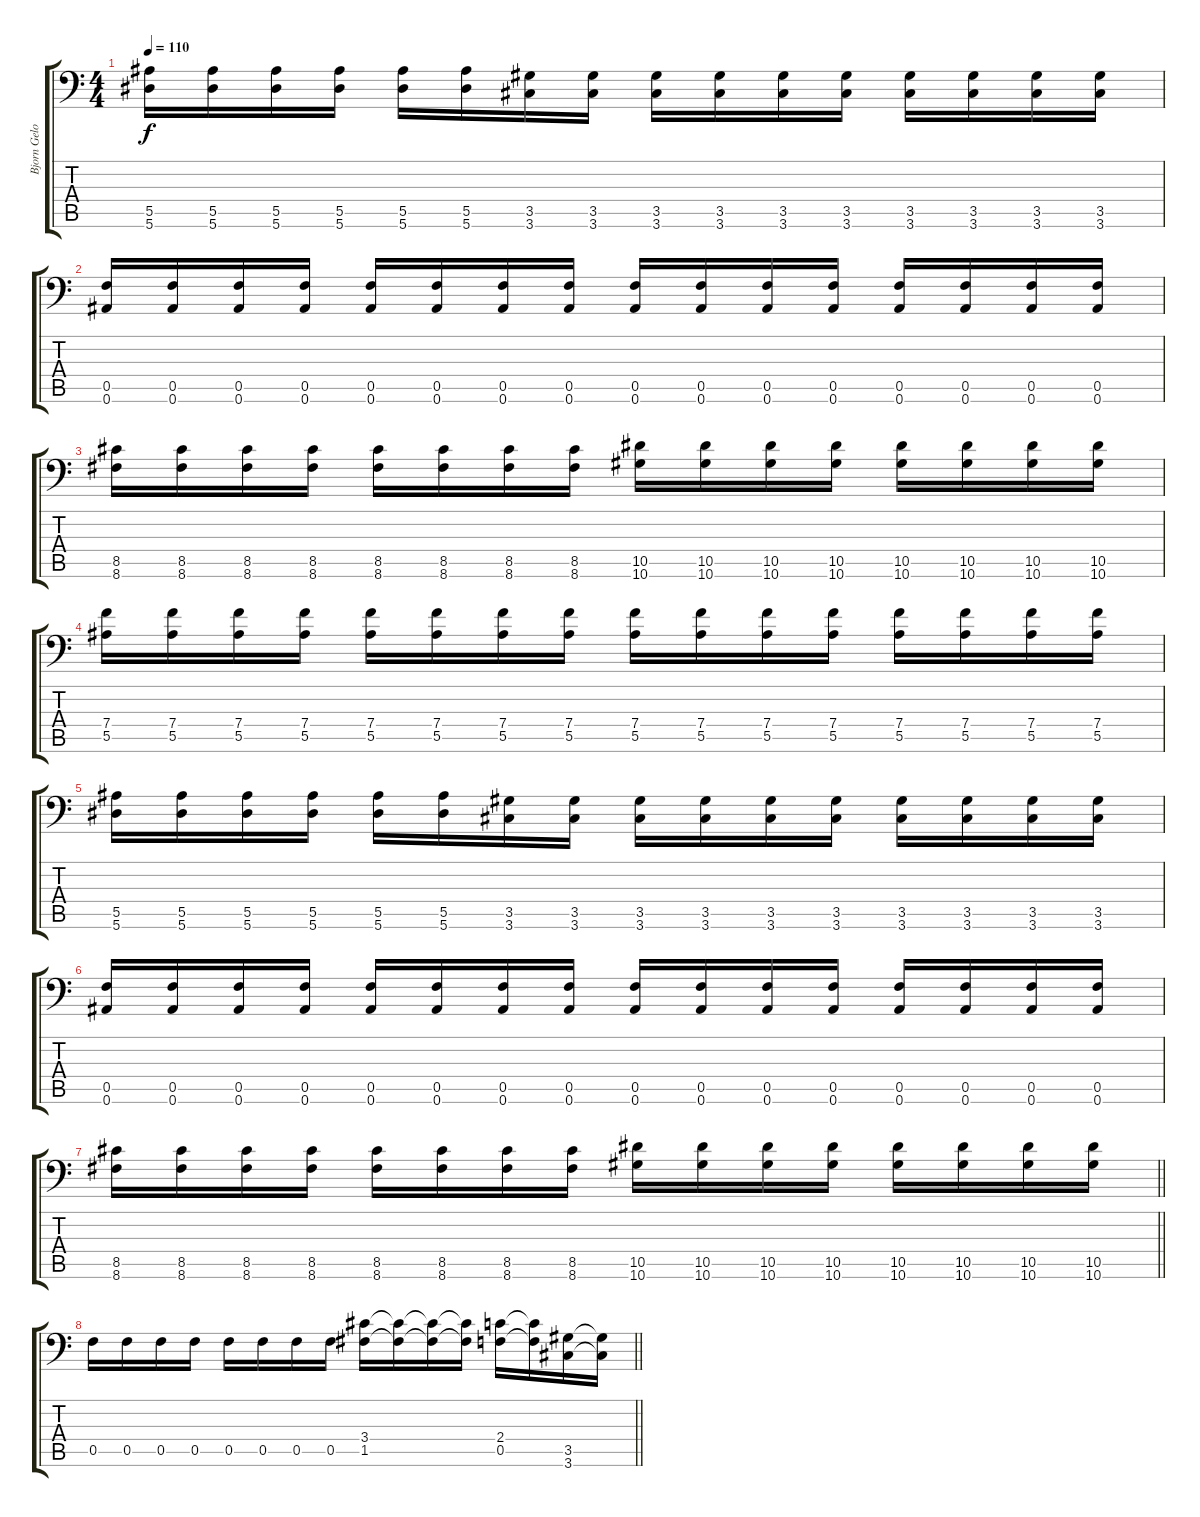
\track ("Bjorn Gelotte" "Bjorn Gelo") {instrument distortionguitar}
\staff {score tabs}
\tuning (C4 G3 Eb3 Bb2 F2 Bb1) {hide}
\ts (4 4)
\tempo 110
\clef f4
\ks c
(5.5 5.6).16{dy f} (5.5 5.6).16 (5.5 5.6).16 (5.5 5.6).16 (5.5 5.6).16 (5.5 5.6).16 (3.5 3.6).16 (3.5 3.6).16 (3.5 3.6).16 (3.5 3.6).16 (3.5 3.6).16 (3.5 3.6).16 (3.5 3.6).16 (3.5 3.6).16 (3.5 3.6).16 (3.5 3.6).16 |
(0.5 0.6).16 (0.5 0.6).16 (0.5 0.6).16 (0.5 0.6).16 (0.5 0.6).16 (0.5 0.6).16 (0.5 0.6).16 (0.5 0.6).16 (0.5 0.6).16 (0.5 0.6).16 (0.5 0.6).16 (0.5 0.6).16 (0.5 0.6).16 (0.5 0.6).16 (0.5 0.6).16 (0.5 0.6).16 |
(8.5 8.6).16 (8.5 8.6).16 (8.5 8.6).16 (8.5 8.6).16 (8.5 8.6).16 (8.5 8.6).16 (8.5 8.6).16 (8.5 8.6).16 (10.5 10.6).16 (10.5 10.6).16 (10.5 10.6).16 (10.5 10.6).16 (10.5 10.6).16 (10.5 10.6).16 (10.5 10.6).16 (10.5 10.6).16 |
(7.4 5.5).16 (7.4 5.5).16 (7.4 5.5).16 (7.4 5.5).16 (7.4 5.5).16 (7.4 5.5).16 (7.4 5.5).16 (7.4 5.5).16 (7.4 5.5).16 (7.4 5.5).16 (7.4 5.5).16 (7.4 5.5).16 (7.4 5.5).16 (7.4 5.5).16 (7.4 5.5).16 (7.4 5.5).16 |
(5.5 5.6).16 (5.5 5.6).16 (5.5 5.6).16 (5.5 5.6).16 (5.5 5.6).16 (5.5 5.6).16 (3.5 3.6).16 (3.5 3.6).16 (3.5 3.6).16 (3.5 3.6).16 (3.5 3.6).16 (3.5 3.6).16 (3.5 3.6).16 (3.5 3.6).16 (3.5 3.6).16 (3.5 3.6).16 |
(0.5 0.6).16 (0.5 0.6).16 (0.5 0.6).16 (0.5 0.6).16 (0.5 0.6).16 (0.5 0.6).16 (0.5 0.6).16 (0.5 0.6).16 (0.5 0.6).16 (0.5 0.6).16 (0.5 0.6).16 (0.5 0.6).16 (0.5 0.6).16 (0.5 0.6).16 (0.5 0.6).16 (0.5 0.6).16 |
\barLineRight lightlight
(8.5 8.6).16 (8.5 8.6).16 (8.5 8.6).16 (8.5 8.6).16 (8.5 8.6).16 (8.5 8.6).16 (8.5 8.6).16 (8.5 8.6).16 (10.5 10.6).16 (10.5 10.6).16 (10.5 10.6).16 (10.5 10.6).16 (10.5 10.6).16 (10.5 10.6).16 (10.5 10.6).16 (10.5 10.6).16 |
\barLineRight lightlight
0.5.16 0.5.16 0.5.16 0.5.16 0.5.16 0.5.16 0.5.16 0.5.16 (3.4 1.5).16 (3.4{t} 1.5{t}).16 (3.4{t} 1.5{t}).16 (3.4{t} 1.5{t}).16 (2.4 0.5).16 (2.4{t} 0.5{t}).16 (3.5 3.6).16 (3.5{t} 3.6{t}).16
